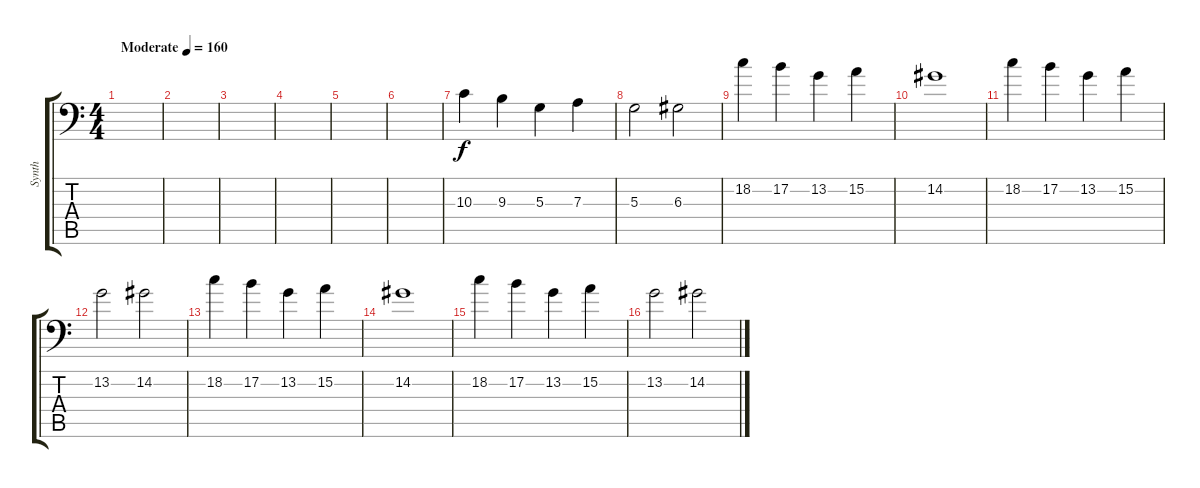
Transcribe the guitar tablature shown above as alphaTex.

\track ("Synth" "Synth") {instrument lead2sawtooth}
\staff {score tabs}
\tuning (B3 Gb3 D3 A2 E2 A1) {hide}
\ts (4 4)
\tempo (160 "Moderate")
\clef f4
\ks c
|
|
|
|
|
|
10.3.4 9.3.4 5.3.4 7.3.4 |
5.3.2 6.3.2 |
18.2.4 17.2.4 13.2.4 15.2.4 |
14.2.1 |
18.2.4 17.2.4 13.2.4 15.2.4 |
13.2.2 14.2.2 |
18.2.4 17.2.4 13.2.4 15.2.4 |
14.2.1 |
18.2.4 17.2.4 13.2.4 15.2.4 |
13.2.2 14.2.2
